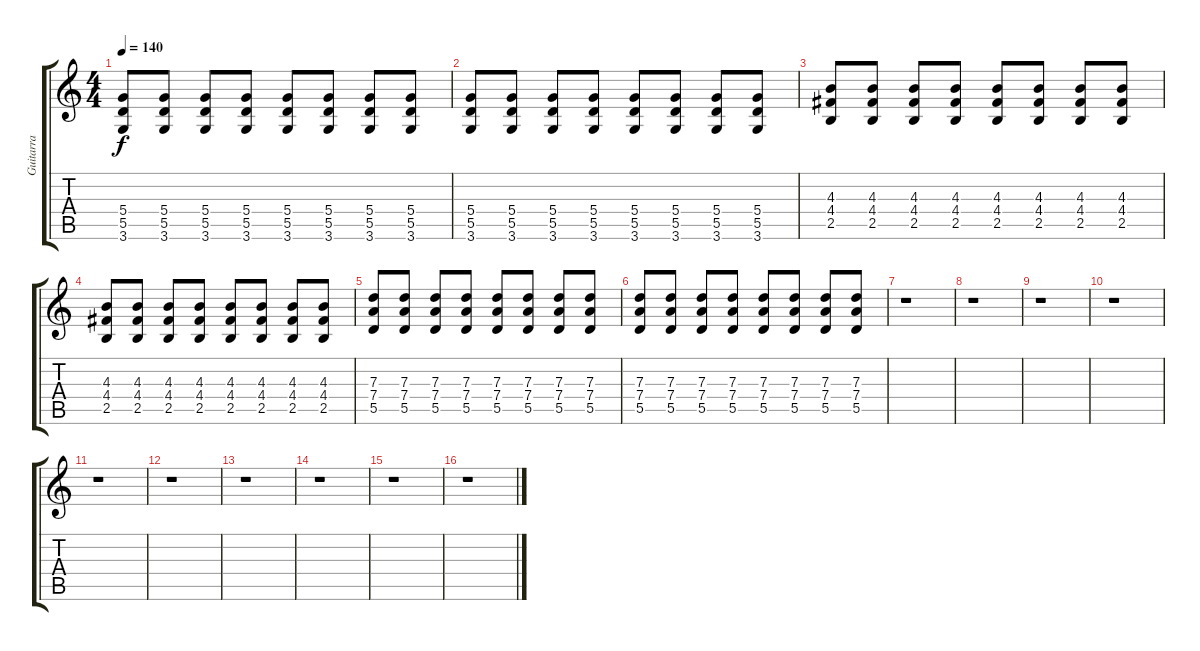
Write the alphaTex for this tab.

\track ("Guitarra" "Guitarra") {instrument distortionguitar}
\staff {score tabs}
\tuning (E4 B3 G3 D3 A2 E2) {hide}
\ts (4 4)
\tempo 140
\clef g2
\ks c
(5.4 5.5 3.6).8{dy f} (5.4 5.5 3.6).8 (5.4 5.5 3.6).8 (5.4 5.5 3.6).8 (5.4 5.5 3.6).8 (5.4 5.5 3.6).8 (5.4 5.5 3.6).8 (5.4 5.5 3.6).8 |
(5.4 5.5 3.6).8 (5.4 5.5 3.6).8 (5.4 5.5 3.6).8 (5.4 5.5 3.6).8 (5.4 5.5 3.6).8 (5.4 5.5 3.6).8 (5.4 5.5 3.6).8 (5.4 5.5 3.6).8 |
(4.3 4.4 2.5).8 (4.3 4.4 2.5).8 (4.3 4.4 2.5).8 (4.3 4.4 2.5).8 (4.3 4.4 2.5).8 (4.3 4.4 2.5).8 (4.3 4.4 2.5).8 (4.3 4.4 2.5).8 |
(4.3 4.4 2.5).8 (4.3 4.4 2.5).8 (4.3 4.4 2.5).8 (4.3 4.4 2.5).8 (4.3 4.4 2.5).8 (4.3 4.4 2.5).8 (4.3 4.4 2.5).8 (4.3 4.4 2.5).8 |
(7.3 7.4 5.5).8 (7.3 7.4 5.5).8 (7.3 7.4 5.5).8 (7.3 7.4 5.5).8 (7.3 7.4 5.5).8 (7.3 7.4 5.5).8 (7.3 7.4 5.5).8 (7.3 7.4 5.5).8 |
(7.3 7.4 5.5).8 (7.3 7.4 5.5).8 (7.3 7.4 5.5).8 (7.3 7.4 5.5).8 (7.3 7.4 5.5).8 (7.3 7.4 5.5).8 (7.3 7.4 5.5).8 (7.3 7.4 5.5).8 |
r.1 |
r.1 |
r.1 |
r.1 |
r.1 |
r.1 |
r.1 |
r.1 |
r.1 |
r.1
